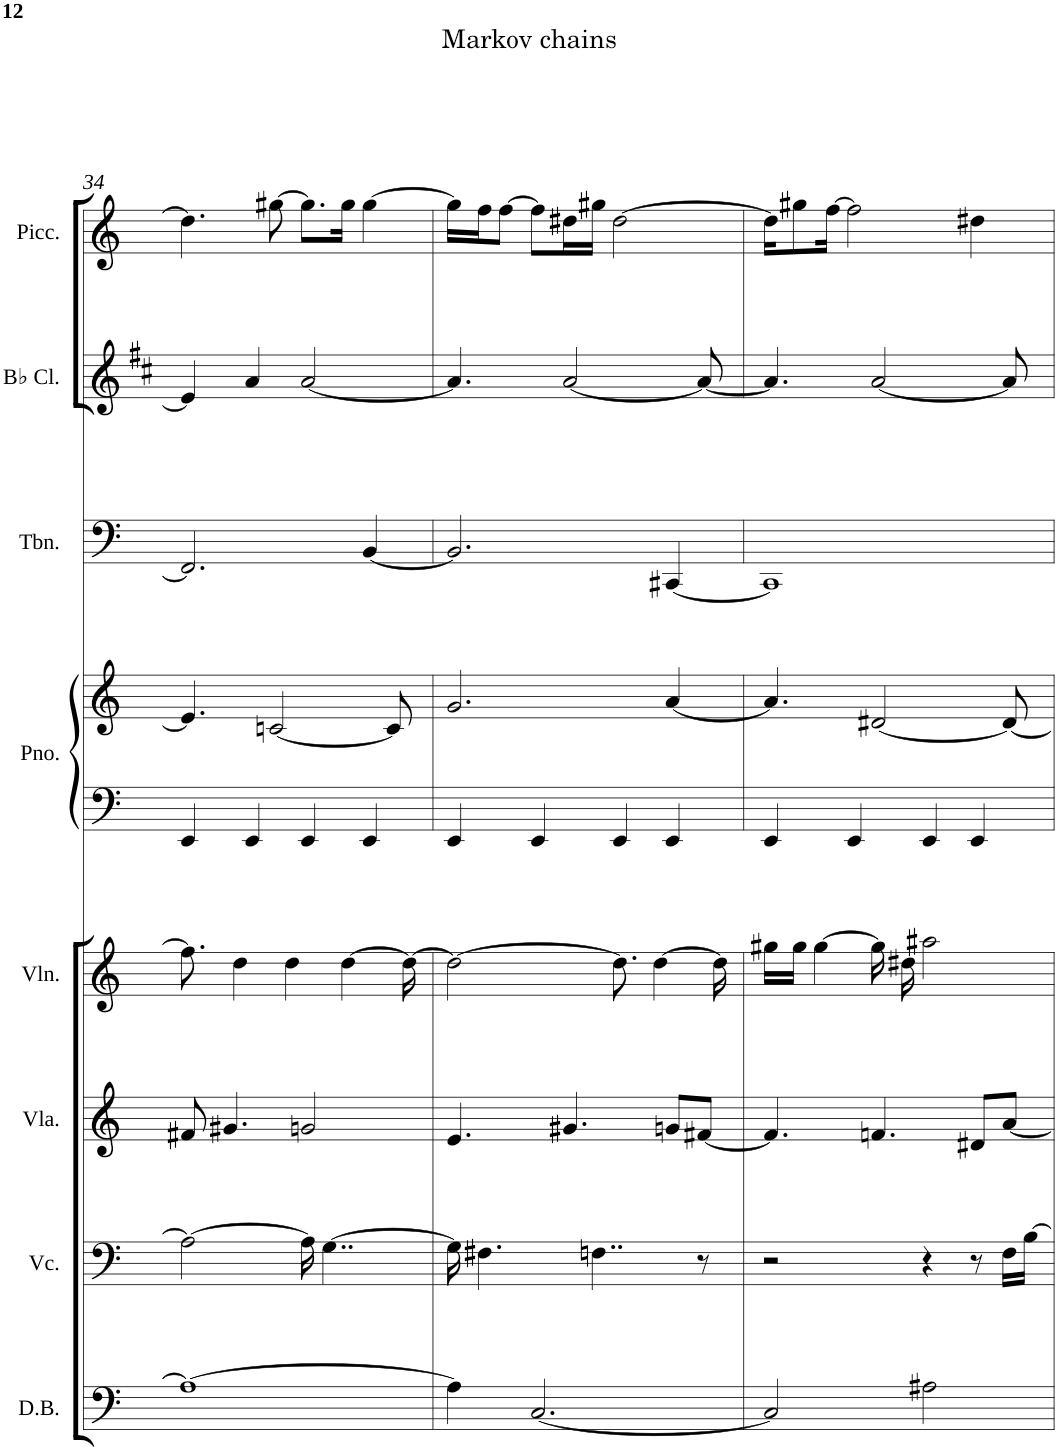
**kern	**kern	**kern	**kern	**kern	**kern	**kern	**kern	**kern
*part8	*part7	*part6	*part5	*part4	*part4	*part3	*part2	*part1
*staff9	*staff8	*staff7	*staff6	*staff5	*staff4	*staff3	*staff2	*staff1
*I"Double Bass	*I"Cello	*I"Viola	*I"Violin	*I"Piano	*	*I"Trombone	*I"Clarinet in Bb	*I"Piccolo
*I'D.B.	*	*I'Vla.	*I'Vln.	*I'Pno.	*	*I'Tbn.	*	*I'Picc.
!!LO:PB:g=z
*clefF4	*clefF4	*clefG2	*clefG2	*clefF4	*clefG2	*clefF4	*clefG2	*clefG2
*Trd7c12	*	*	*	*	*	*	*Trd1c2	*Trd-7c-12
*k[]	*k[]	*k[]	*k[]	*k[]	*k[]	*k[]	*k[f#c#]	*k[]
*M4/4	*M4/4	*M4/4	*M4/4	*M4/4	*M4/4	*M4/4	*M4/4	*M4/4
=34	=34	=34	=34	=34	=34	=34	=34	=34
1A#_	2A#\_	8f#X/	8.ff\]	4EE/	4.e/]	2.FF#/]	4e/]	4.dd#\]
.	.	4.g#X/	.	.	.	.	.	.
.	.	.	4dd\	.	.	.	.	.
.	.	.	.	4EE/	.	.	4a/	.
.	.	.	.	.	[2cn/	.	.	[8gg#X\
.	.	.	4dd\	.	.	.	.	.
.	16A#\]	2gn/	.	4EE/	.	.	[2a/	8.gg#\L]
.	[4..G\	.	.	.	.	.	.	.
.	.	.	[4dd\	.	.	.	.	16gg#\Jk
.	.	.	.	4EE/	.	[4BB/	.	[4gg#\
.	.	.	.	.	8c/]	.	.	.
.	.	.	16dd\_	.	.	.	.	.
=35	=35	=35	=35	=35	=35	=35	=35	=35
4A#\]	16G\]	4.e/	2dd\_	4EE/	2.g/	2.BB/]	4.a/]	16gg#\LL]
.	4.F#X\	.	.	.	.	.	.	16ff\J
.	.	.	.	.	.	.	.	[8ff\J
[2.C/	.	.	.	4EE/	.	.	.	8ff\L]
.	.	4.g#X/	.	.	.	.	[2a/	16dd#X\L
.	4..Fn\	.	.	.	.	.	.	16gg#X\JJ
.	.	.	8.dd\]	4EE/	.	.	.	[2dd#\
.	.	.	[4dd\	.	.	.	.	.
.	.	8gn/L	.	4EE/	[4a/	[4CC#X/	.	.
.	8r	[8f#X/J	.	.	.	.	8a/_	.
.	.	.	16dd\]	.	.	.	.	.
=36	=36	=36	=36	=36	=36	=36	=36	=36
2C/]	2r	4.f#/]	16gg#X\LL	4EE/	4.a/]	1CC#]	4.a/]	16dd#\KL]
.	.	.	16gg#\JJ	.	.	.	.	8gg#X\
.	.	.	[4gg#\	.	.	.	.	.
.	.	.	.	.	.	.	.	[16ff\Jk
.	.	.	.	4EE/	.	.	.	2ff\]
.	.	4.fn/	16gg#\]	.	[2d#X/	.	[2a/	.
.	.	.	16dd#X\	.	.	.	.	.
2A#X\	4r	.	2aa#X\	4EE/	.	.	.	.
.	8r	8d#X/L	.	4EE/	.	.	.	4dd#X\
.	16F\LL	[8a/J	.	.	8d#/_	.	8a/]	.
.	[16B\JJ	.	.	.	.	.	.	.
=	=	=	=	=	=	=	=	=
*-	*-	*-	*-	*-	*-	*-	*-	*-
